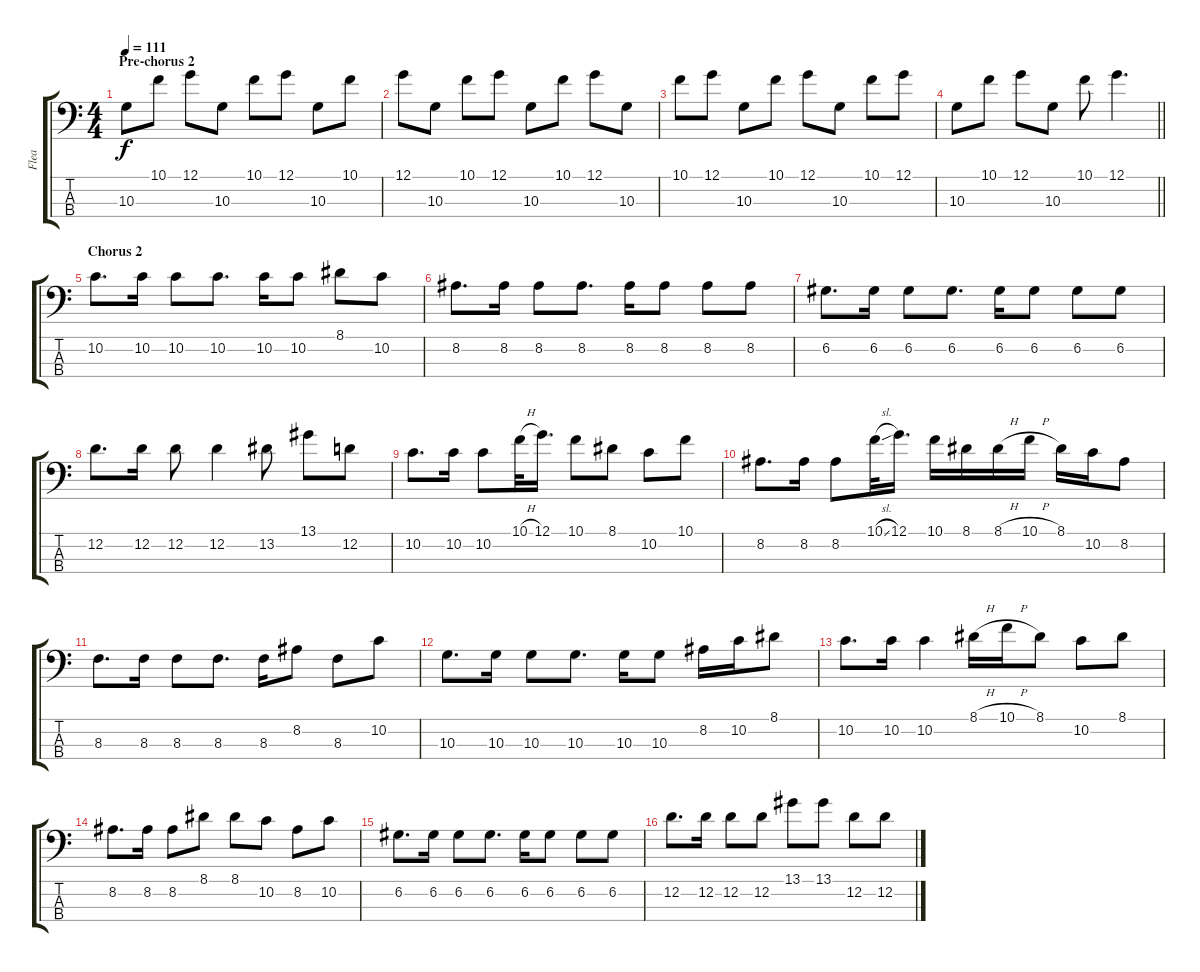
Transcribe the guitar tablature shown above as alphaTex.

\track ("Flea" "Flea") {instrument electricbassfinger}
\staff {score tabs}
\tuning (G2 D2 A1 E1) {hide}
\ts (4 4)
\section ("" "Pre-chorus 2")
\tempo 111
\clef f4
\ks c
10.3.8{dy f} 10.1.8 12.1.8 10.3.8 10.1.8 12.1.8 10.3.8 10.1.8 |
12.1.8 10.3.8 10.1.8 12.1.8 10.3.8 10.1.8 12.1.8 10.3.8 |
10.1.8 12.1.8 10.3.8 10.1.8 12.1.8 10.3.8 10.1.8 12.1.8 |
\barLineRight lightlight
10.3.8 10.1.8 12.1.8 10.3.8 10.1.8 12.1.4{d} |
\section ("" "Chorus 2")
10.2.8{d} 10.2.16 10.2.8 10.2.8{d} 10.2.16 10.2.8 8.1.8 10.2.8 |
8.2.8{d} 8.2.16 8.2.8 8.2.8{d} 8.2.16 8.2.8 8.2.8 8.2.8 |
6.2.8{d} 6.2.16 6.2.8 6.2.8{d} 6.2.16 6.2.8 6.2.8 6.2.8 |
12.2.8{d} 12.2.16 12.2.8 12.2.4 13.2.8 13.1.8 12.2.8 |
10.2.8{d} 10.2.16 10.2.8 10.1{h}.32 12.1.16{d} 10.1.8 8.1.8 10.2.8 10.1.8 |
8.2.8{d} 8.2.16 8.2.8 10.1{sl}.32 12.1.16{d} 10.1.16 8.1.16 8.1{h}.16 10.1{h}.16 8.1.16 10.2.16 8.2.8 |
8.3.8{d} 8.3.16 8.3.8 8.3.8{d} 8.3.16 8.2.8 8.3.8 10.2.8 |
10.3.8{d} 10.3.16 10.3.8 10.3.8{d} 10.3.16 10.3.8 8.2.16 10.2.16 8.1.8 |
10.2.8{d} 10.2.16 10.2.4 8.1{h}.16 10.1{h}.16 8.1.8 10.2.8 8.1.8 |
8.2.8{d} 8.2.16 8.2.8 8.1.8 8.1.8 10.2.8 8.2.8 10.2.8 |
6.2.8{d} 6.2.16 6.2.8 6.2.8{d} 6.2.16 6.2.8 6.2.8 6.2.8 |
12.2.8{d} 12.2.16 12.2.8 12.2.8 13.1.8 13.1.8 12.2.8 12.2.8
